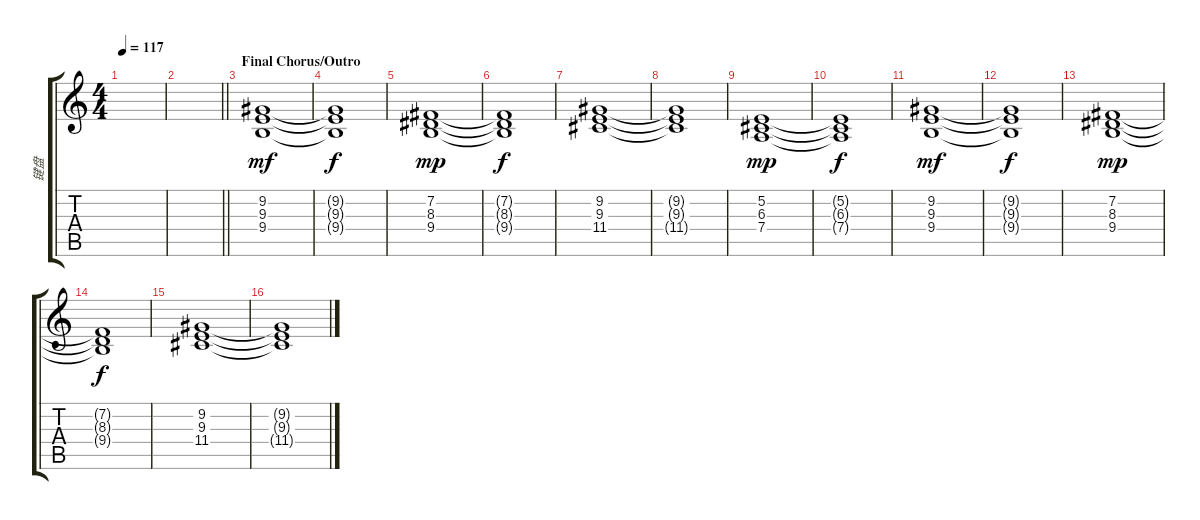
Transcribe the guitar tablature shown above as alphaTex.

\track ("键盘" "键盘") {instrument choiraahs}
\staff {score tabs}
\tuning (E4 B3 G3 D3 A2 E2) {hide}
\ts (4 4)
\tempo 117
\clef g2
\ks c
|
\barLineRight lightlight
|
\section ("" "Final Chorus/Outro")
(9.2 9.3 9.4).1{dy mf volume 13 balance 8} |
(9.2{t} 9.3{t} 9.4{t}).1{dy f} |
(7.2 8.3 9.4).1{dy mp} |
(7.2{t} 8.3{t} 9.4{t}).1{dy f} |
(9.2 9.3 11.4).1 |
(9.2{t} 9.3{t} 11.4{t}).1 |
(5.2 6.3 7.4).1{dy mp} |
(5.2{t} 6.3{t} 7.4{t}).1{dy f} |
(9.2 9.3 9.4).1{dy mf} |
(9.2{t} 9.3{t} 9.4{t}).1{dy f} |
(7.2 8.3 9.4).1{dy mp} |
(7.2{t} 8.3{t} 9.4{t}).1{dy f} |
(9.2 9.3 11.4).1 |
(9.2{t} 9.3{t} 11.4{t}).1
